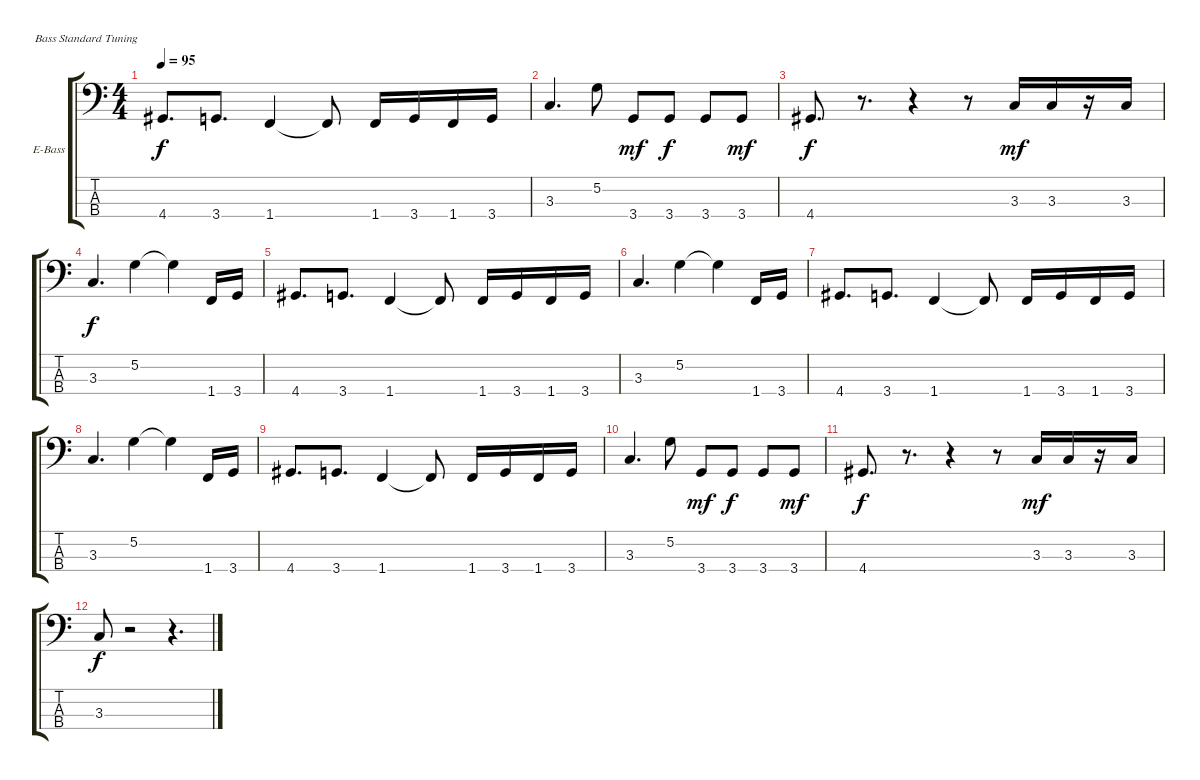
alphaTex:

\bracketExtendMode groupsimilarinstruments
\firstSystemTrackNameOrientation horizontal
\otherSystemsTrackNameOrientation horizontal
\track ("Äîðîæêà 9" "E-Bass") {instrument electricbassfinger}
\staff {score tabs}
\tuning (G2 D2 A1 E1)
\ts (4 4)
\tempo 95
\clef f4
\ks c
4.4.8{d dy f} 3.4.8{d} 1.4.4 1.4{t}.8 1.4.16 3.4.16 1.4.16 3.4.16 |
3.3.4{d} 5.2.8 3.4.8{dy mf} 3.4.8{dy f} 3.4.8 3.4.8{dy mf} |
4.4.8{d dy f} r.8{d} r.4 r.8 3.3.16{dy mf} 3.3.16 r.16 3.3.16 |
3.3.4{d dy f} 5.2.4 5.2{t}.4 1.4.16 3.4.16 |
4.4.8{d} 3.4.8{d} 1.4.4 1.4{t}.8 1.4.16 3.4.16 1.4.16 3.4.16 |
3.3.4{d} 5.2.4 5.2{t}.4 1.4.16 3.4.16 |
4.4.8{d} 3.4.8{d} 1.4.4 1.4{t}.8 1.4.16 3.4.16 1.4.16 3.4.16 |
3.3.4{d} 5.2.4 5.2{t}.4 1.4.16 3.4.16 |
4.4.8{d} 3.4.8{d} 1.4.4 1.4{t}.8 1.4.16 3.4.16 1.4.16 3.4.16 |
3.3.4{d} 5.2.8 3.4.8{dy mf} 3.4.8{dy f} 3.4.8 3.4.8{dy mf} |
4.4.8{d dy f} r.8{d} r.4 r.8 3.3.16{dy mf} 3.3.16 r.16 3.3.16 |
3.3.8{dy f} r.2 r.4{d}
